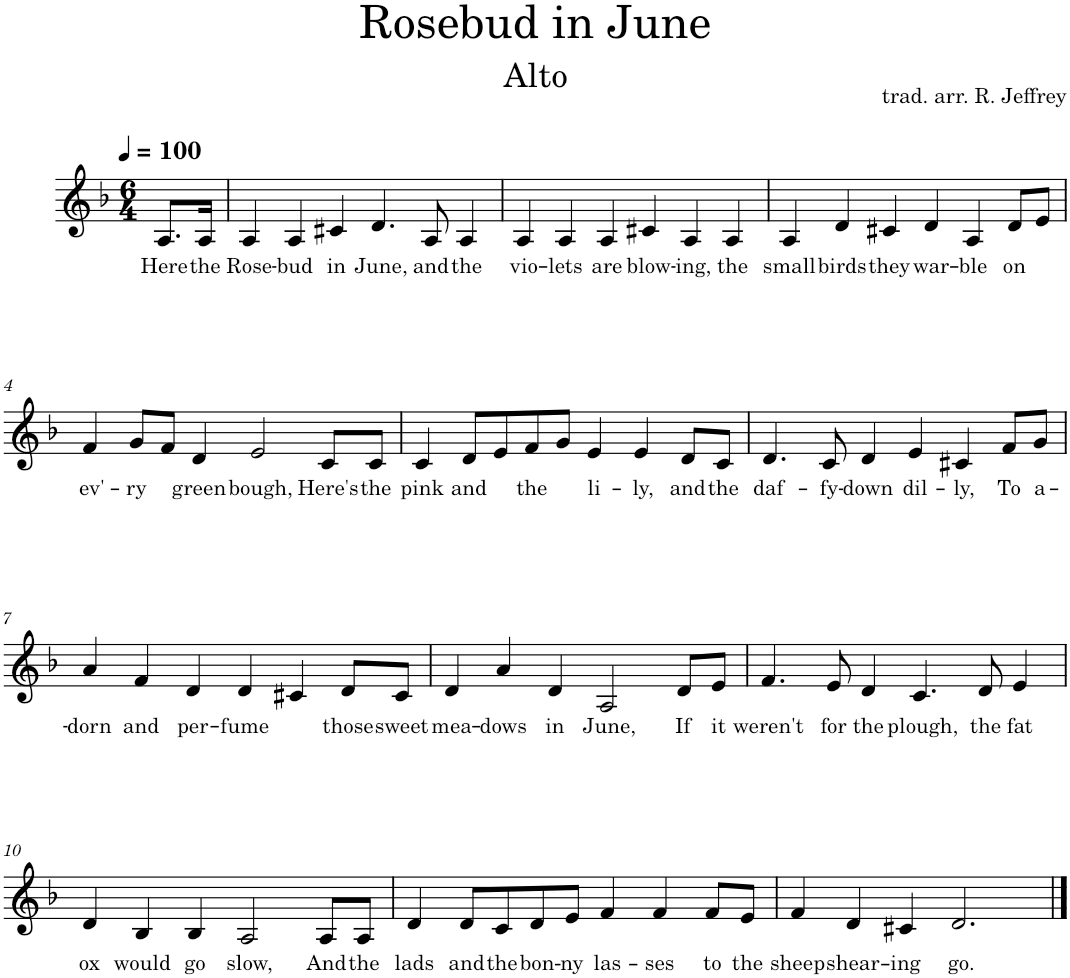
**kern	**text
*part1	*part1
*staff1	*staff1
*I"Piano	*
*I'Pno.	*
*clefG2	*
*k[b-]	*
*M6/4	*
*MM100	*
=	=
!	!LO:LY:b
8.A/L	Here
!	!LO:LY:b
16A/Jk	the
=1	=1
!	!LO:LY:b
4A/	Rose-
!	!LO:LY:b
4A/	-bud
!	!LO:LY:b
4c#X/	in
!	!LO:LY:b
4.d/	June,
!	!LO:LY:b
8A/	and
!	!LO:LY:b
4A/	the
=2	=2
!	!LO:LY:b
4A/	vio-
!	!LO:LY:b
4A/	-lets
!	!LO:LY:b
4A/	are
!	!LO:LY:b
4c#X/	blow-
!	!LO:LY:b
4A/	-ing,
!	!LO:LY:b
4A/	the
=3	=3
!	!LO:LY:b
4A/	small
!	!LO:LY:b
4d/	birds
!	!LO:LY:b
4c#X/	they
!	!LO:LY:b
4d/	war-
!	!LO:LY:b
4A/	-ble
!	!LO:LY:b
8d/L	on
8e/J	.
!!LO:LB:g=z
=4	=4
!	!LO:LY:b
4f/	ev'-
!	!LO:LY:b
8g/L	-ry
8f/J	.
!	!LO:LY:b
4d/	green
!	!LO:LY:b
2e/	bough,
!	!LO:LY:b
8c/L	Here's
!	!LO:LY:b
8c/J	the
=5	=5
!	!LO:LY:b
4c/	pink
!	!LO:LY:b
8d/L	and
8e/	.
!	!LO:LY:b
8f/	the
8g/J	.
!	!LO:LY:b
4e/	li-
!	!LO:LY:b
4e/	-ly,
!	!LO:LY:b
8d/L	and
!	!LO:LY:b
8c/J	the
=6	=6
!	!LO:LY:b
4.d/	daf-
!	!LO:LY:b
8c/	-fy-
!	!LO:LY:b
4d/	-down
!	!LO:LY:b
4e/	dil-
!	!LO:LY:b
4c#X/	-ly,
!	!LO:LY:b
8f/L	To
!	!LO:LY:b
8g/J	a-
!!LO:LB:g=z
=7	=7
!	!LO:LY:b
4a/	-dorn
!	!LO:LY:b
4f/	and
!	!LO:LY:b
4d/	per-
!	!LO:LY:b
4d/	-fume
4c#X/	.
!	!LO:LY:b
8d/L	those
!	!LO:LY:b
8c#/J	sweet
=8	=8
!	!LO:LY:b
4d/	mea-
!	!LO:LY:b
4a/	-dows
!	!LO:LY:b
4d/	in
!	!LO:LY:b
2A/	June,
!	!LO:LY:b
8d/L	If
!	!LO:LY:b
8e/J	it
=9	=9
!	!LO:LY:b
4.f/	weren't
!	!LO:LY:b
8e/	for
!	!LO:LY:b
4d/	the
!	!LO:LY:b
4.c/	plough,
!	!LO:LY:b
8d/	the
!	!LO:LY:b
4e/	fat
!!LO:LB:g=z
=10	=10
!	!LO:LY:b
4d/	ox
!	!LO:LY:b
4B-/	would
!	!LO:LY:b
4B-/	go
!	!LO:LY:b
2A/	slow,
!	!LO:LY:b
8A/L	And
!	!LO:LY:b
8A/J	the
=11	=11
!	!LO:LY:b
4d/	lads
!	!LO:LY:b
8d/L	and
!	!LO:LY:b
8c/	the
!	!LO:LY:b
8d/	bon-
!	!LO:LY:b
8e/J	-ny
!	!LO:LY:b
4f/	las-
!	!LO:LY:b
4f/	-ses
!	!LO:LY:b
8f/L	to
!	!LO:LY:b
8e/J	the
=12	=12
!	!LO:LY:b
4f/	sheep
!	!LO:LY:b
4d/	shear-
!	!LO:LY:b
4c#X/	-ing
!	!LO:LY:b
2.d/	go.
==	==
*-	*-
